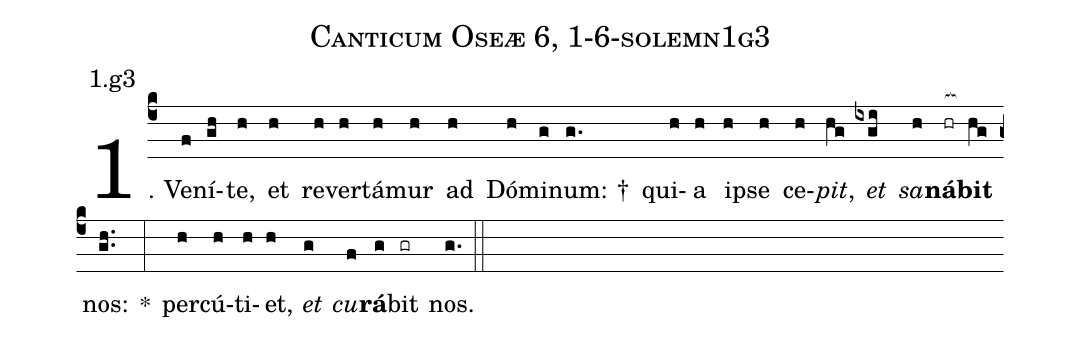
name: Canticum Oseæ 6, 1-6-solemn1g3;
annotation: 1.g3;
%%
(c4)1. Ve(f)ní(gh)te,(h) et(h) re(h)ver(h)tá(h)mur(h) ad(h) Dó(h)mi(g)num: †(g.) qui(h)a(h) ip(h)se(h) ce(h)<i>pit</i>,(hg) <i>et</i>(ixgi) <i>sa</i>(h)<b>ná</b>(hr[ocb:1{])<b>bit</b>(hg[ocb:0}]) nos:(gh..) *(:) per(h)cú(h)ti(h)et,(h) <i>et</i>(g) <i>cu</i>(f)<b>rá</b>(g)bit(gr) nos.(g.) (::)
